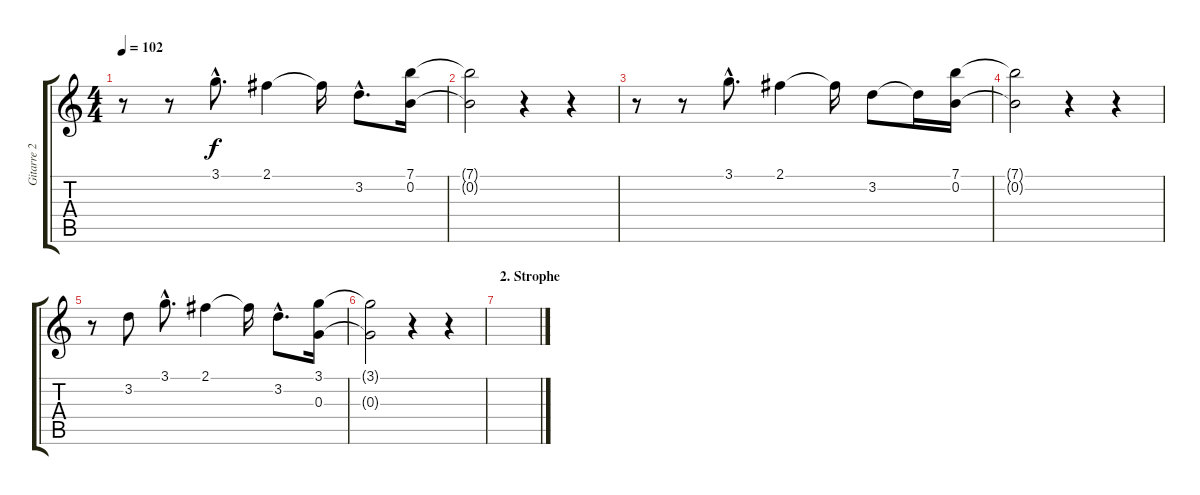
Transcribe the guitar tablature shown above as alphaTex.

\track ("Gitarre 2" "Gitarre 2") {instrument electricguitarjazz}
\staff {score tabs}
\tuning (E4 B3 G3 D3 A2 E2) {hide}
\ts (4 4)
\tempo 102
\clef g2
\ks c
r.8{dy f} r.8 3.1{hac}.8{d} 2.1.4 2.1{t}.16 3.2{hac}.8{d} (7.1 0.2).16 |
(7.1{t} 0.2{t}).2 r.4 r.4 |
r.8{volume 8} r.8 3.1{hac}.8{d} 2.1.4 2.1{t}.16 3.2.8 3.2{t}.16 (7.1 0.2).16 |
(7.1{t} 0.2{t}).2 r.4 r.4 |
r.8 3.2.8 3.1{hac}.8{d} 2.1.4 2.1{t}.16 3.2{hac}.8{d} (3.1 0.3).16 |
(3.1{t} 0.3{t}).2 r.4 r.4 |
\section ("" "2. Strophe")
